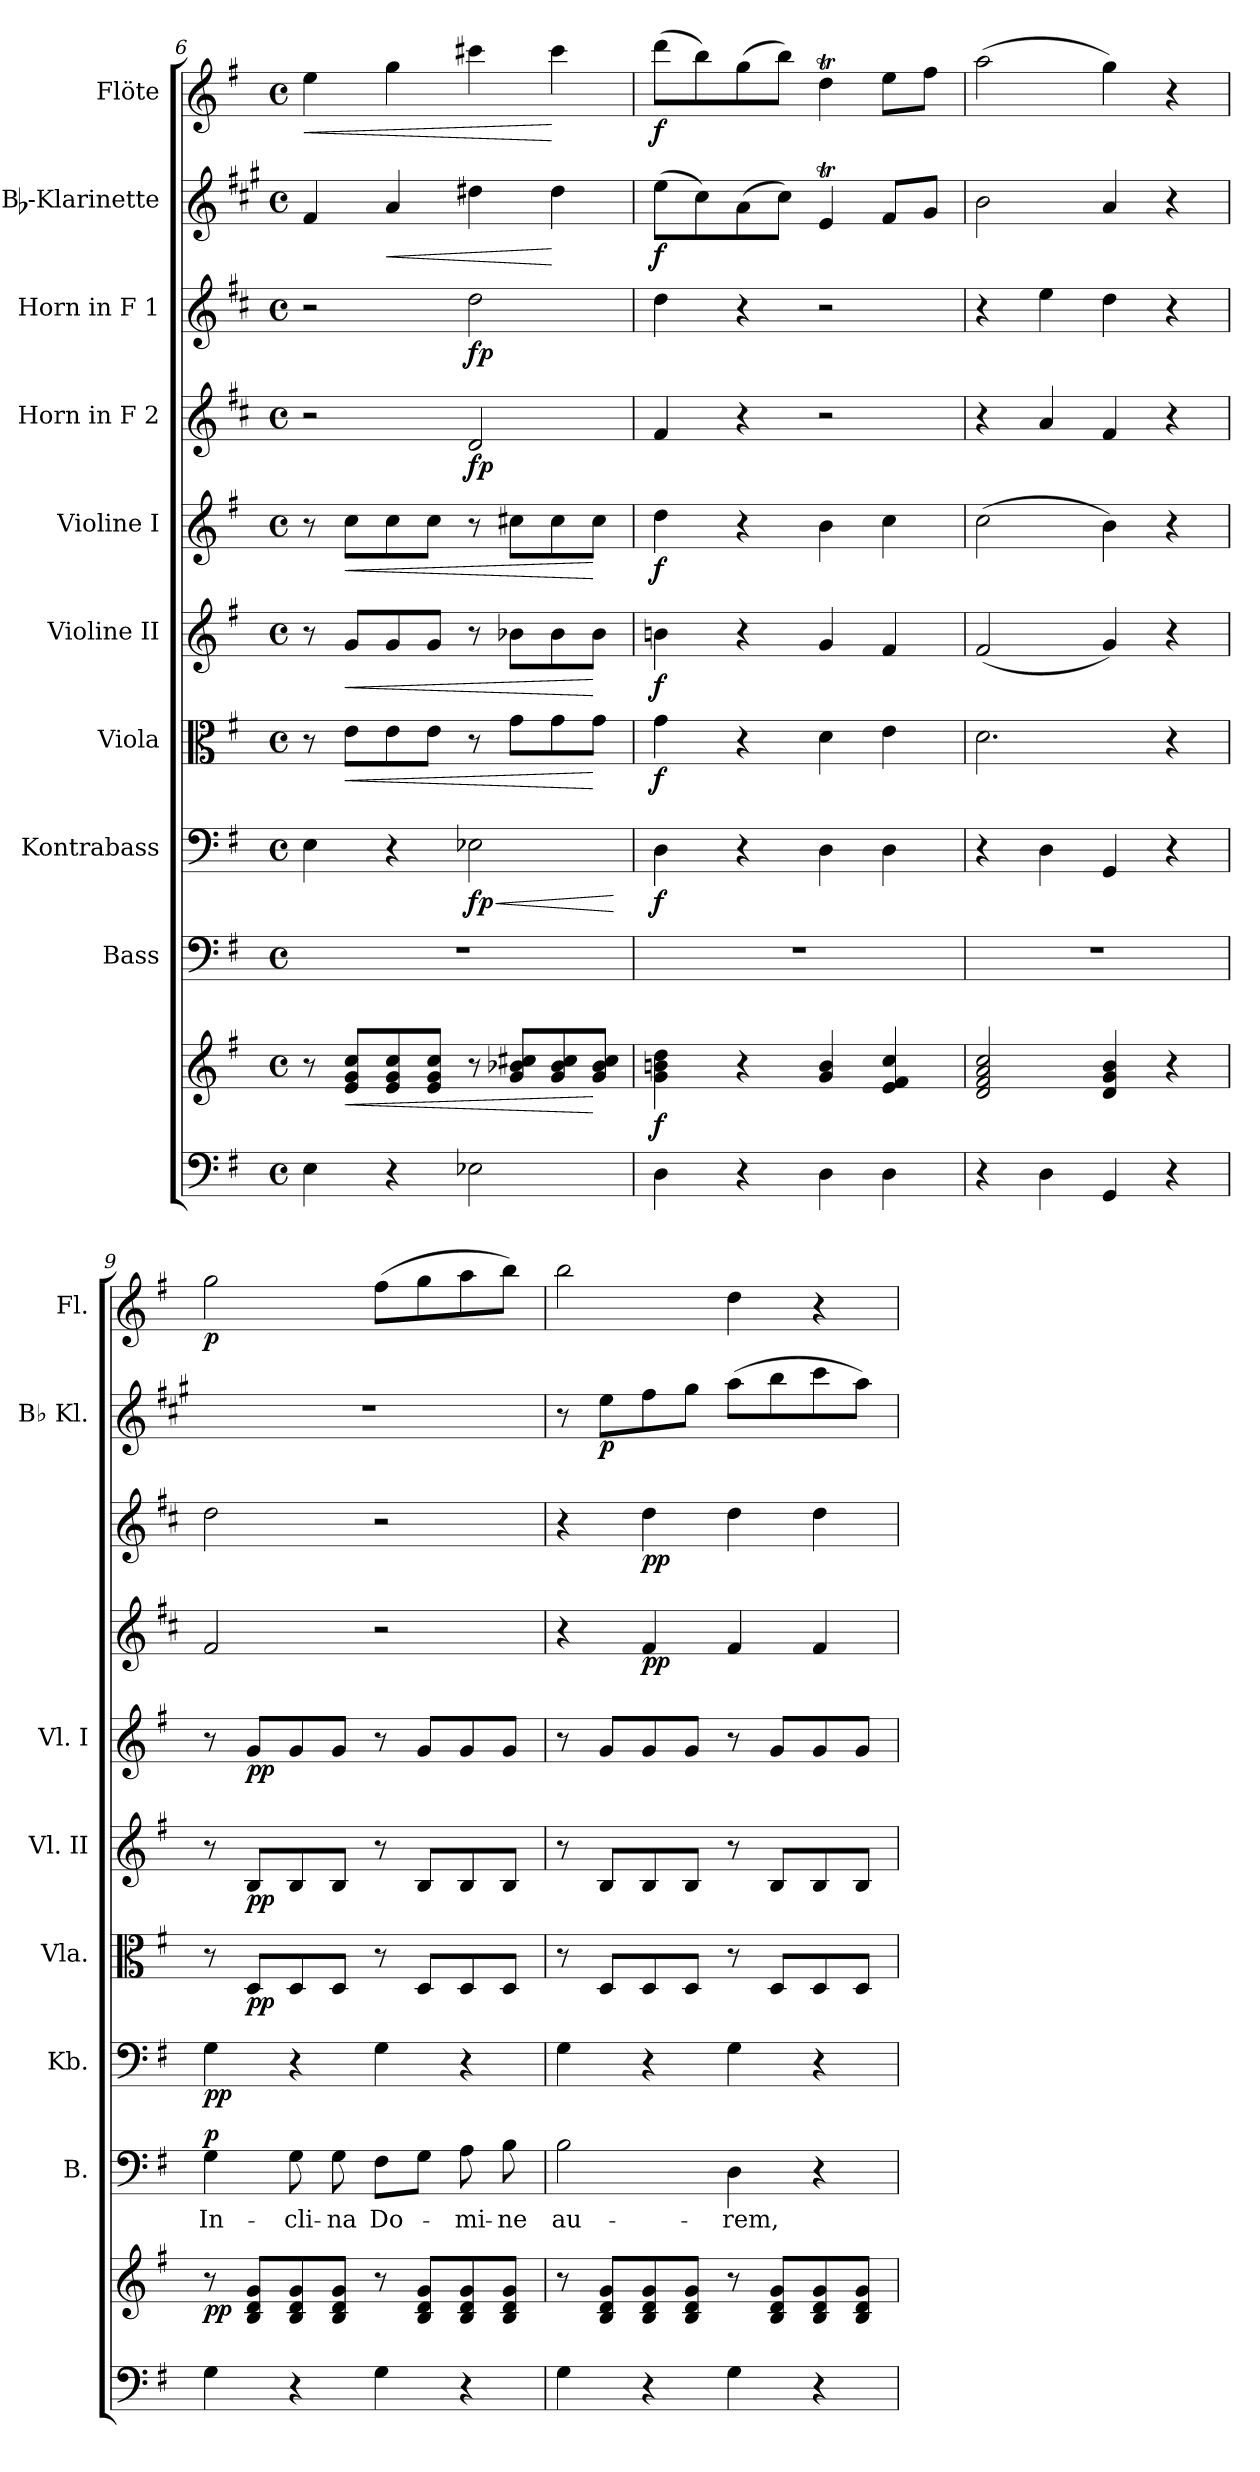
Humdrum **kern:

**kern	**kern	**dynam	**kern	**text	**dynam	**kern	**dynam	**kern	**dynam	**kern	**dynam	**kern	**dynam	**kern	**dynam	**kern	**dynam	**kern	**dynam	**kern	**dynam
*part10	*part10	*part10	*part9	*part9	*part9	*part8	*part8	*part7	*part7	*part6	*part6	*part5	*part5	*part4	*part4	*part3	*part3	*part2	*part2	*part1	*part1
*staff11	*staff10	*staff10/11	*staff9	*staff9	*staff9	*staff8	*staff8	*staff7	*staff7	*staff6	*staff6	*staff5	*staff5	*staff4	*staff4	*staff3	*staff3	*staff2	*staff2	*staff1	*staff1
*	*	*	*I"Bass	*	*	*I"Kontrabass	*	*I"Viola	*	*I"Violine II	*	*I"Violine I	*	*I"Horn in F 2	*	*I"Horn in F 1	*	*I"Bb-Klarinette	*	*I"Flöte	*
*	*	*	*I'B.	*	*	*I'Kb.	*	*I'Vla.	*	*I'Vl. II	*	*I'Vl. I	*	*	*	*	*	*I'Bb Kl.	*	*I'Fl.	*
*clefF4	*clefG2	*	*clefF4	*	*	*clefF4	*	*clefC3	*	*clefG2	*	*clefG2	*	*clefG2	*	*clefG2	*	*clefG2	*	*clefG2	*
*	*	*	*	*	*	*ITrd7c12	*	*	*	*	*	*	*	*ITrd4c7	*	*ITrd4c7	*	*ITrd1c2	*	*	*
*k[f#]	*k[f#]	*	*k[f#]	*	*	*k[f#]	*	*k[f#]	*	*k[f#]	*	*k[f#]	*	*k[f#]	*	*k[f#]	*	*k[f#]	*	*k[f#]	*
*G:	*G:	*	*G:	*	*	*G:	*	*G:	*	*G:	*	*G:	*	*G:	*	*G:	*	*G:	*	*G:	*
*M4/4	*M4/4	*	*M4/4	*	*	*M4/4	*	*M4/4	*	*M4/4	*	*M4/4	*	*M4/4	*	*M4/4	*	*M4/4	*	*M4/4	*
*met(c)	*met(c)	*	*met(c)	*	*	*met(c)	*	*met(c)	*	*met(c)	*	*met(c)	*	*met(c)	*	*met(c)	*	*met(c)	*	*met(c)	*
=6	=6	=6	=6	=6	=6	=6	=6	=6	=6	=6	=6	=6	=6	=6	=6	=6	=6	=6	=6	=6	=6
!	!	!	!	!	!	!	!	!	!	!	!	!	!	!	!	!	!	!	!	!	!LO:HP:b
4E\	8r	.	1r	.	.	4EE\	.	8r	.	8r	.	8r	.	2r	.	2r	.	4e/	.	4ee\	<
!	!	!LO:HP:b	!	!	!	!	!	!	!LO:HP:b	!	!LO:HP:b	!	!LO:HP:b	!	!	!	!	!	!	!	!
.	8e/ 8g/ 8cc/L	<	.	.	.	.	.	8e\L	<	8g/L	<	8cc\L	<	.	.	.	.	.	.	.	.
!	!	!	!	!	!	!	!	!	!	!	!	!	!	!	!	!	!	!	!LO:HP:b	!	!
4r	8e/ 8g/ 8cc/	.	.	.	.	4r	.	8e\	.	8g/	.	8cc\	.	.	.	.	.	4g/	<	4gg\	.
.	8e/ 8g/ 8cc/J	.	.	.	.	.	.	8e\J	.	8g/J	.	8cc\J	.	.	.	.	.	.	.	.	.
!	!	!	!	!	!	!	!LO:HP:b	!	!	!	!	!	!	!	!	!	!	!	!	!	!
!	!	!	!	!	!	!	!LO:DY:n=1:b	!	!	!	!	!	!	!	!LO:DY:b	!	!LO:DY:b	!	!	!	!
2E-X\	8r	.	.	.	.	2EE-X\	< fp	8r	.	8r	.	8r	.	2G/	fp	2g\	fp	4cc#X\	.	4ccc#X\	.
.	8g/ 8b-X/ 8cc#X/L	.	.	.	.	.	.	8g\L	.	8b-X\L	.	8cc#X\L	.	.	.	.	.	.	.	.	.
.	8g/ 8b-/ 8cc#/	.	.	.	.	.	.	8g\	.	8b-\	.	8cc#\	.	.	.	.	.	4cc#\	[	4ccc#\	[
.	8g/ 8b-/ 8cc#/J	[	.	.	.	.	.	8g\J	[	8b-\J	[	8cc#\J	[	.	.	.	.	.	.	.	.
.	.	.	.	.	.	.	[	.	.	.	.	.	.	.	.	.	.	.	.	.	.
=7	=7	=7	=7	=7	=7	=7	=7	=7	=7	=7	=7	=7	=7	=7	=7	=7	=7	=7	=7	=7	=7
!	!	!LO:DY:b	!	!	!	!	!LO:DY:b	!	!LO:DY:b	!	!LO:DY:b	!	!LO:DY:b	!	!	!	!	!	!LO:DY:b	!	!LO:DY:b
4D\	4g\ 4bn\ 4dd\	f	1r	.	.	4DD\	f	4g\	f	4bn\	f	4dd\	f	4B/	.	4g\	.	(>8dd\L	f	(>8ddd\L	f
.	.	.	.	.	.	.	.	.	.	.	.	.	.	.	.	.	.	8b\)	.	8bb\)	.
4r	4r	.	.	.	.	4r	.	4r	.	4r	.	4r	.	4r	.	4r	.	(>8g\	.	(>8gg\	.
.	.	.	.	.	.	.	.	.	.	.	.	.	.	.	.	.	.	8b\J)	.	8bb\J)	.
4D\	4g/ 4b/	.	.	.	.	4DD\	.	4d\	.	4g/	.	4b\	.	2r	.	2r	.	4dT/	.	4ddT\	.
4D\	4e/ 4f#/ 4cc/	.	.	.	.	4DD\	.	4e\	.	4f#/	.	4cc\	.	.	.	.	.	8e/L	.	8ee\L	.
.	.	.	.	.	.	.	.	.	.	.	.	.	.	.	.	.	.	8f#/J	.	8ff#\J	.
!!LO:PB:g=z
=8	=8	=8	=8	=8	=8	=8	=8	=8	=8	=8	=8	=8	=8	=8	=8	=8	=8	=8	=8	=8	=8
4r	2d/ 2f#/ 2a/ 2cc/	.	1r	.	.	4r	.	2.d\	.	(<2f#/	.	(>2cc\	.	4r	.	4r	.	2a\	.	(>2aa\	.
4D\	.	.	.	.	.	4DD\	.	.	.	.	.	.	.	4d/	.	4a\	.	.	.	.	.
4GG/	4d/ 4g/ 4b/	.	.	.	.	4GGG/	.	.	.	4g/)	.	4b\)	.	4B/	.	4g\	.	4g/	.	4gg\)	.
4r	4r	.	.	.	.	4r	.	4r	.	4r	.	4r	.	4r	.	4r	.	4r	.	4r	.
=9	=9	=9	=9	=9	=9	=9	=9	=9	=9	=9	=9	=9	=9	=9	=9	=9	=9	=9	=9	=9	=9
!	!	!LO:DY:b	!	!LO:LY:b	!LO:DY:a	!	!LO:DY:b	!	!	!	!	!	!	!	!	!	!	!	!	!	!LO:DY:b
4G\	8r	pp	4G\	In-	p	4GG\	pp	8r	.	8r	.	8r	.	2B/	.	2g\	.	1r	.	2gg\	p
!	!	!	!	!	!	!	!	!	!LO:DY:b	!	!LO:DY:b	!	!LO:DY:b	!	!	!	!	!	!	!	!
.	8B/ 8d/ 8g/L	.	.	.	.	.	.	8D/L	pp	8B/L	pp	8g/L	pp	.	.	.	.	.	.	.	.
!	!	!	!	!LO:LY:b	!	!	!	!	!	!	!	!	!	!	!	!	!	!	!	!	!
4r	8B/ 8d/ 8g/	.	8G\	-cli-	.	4r	.	8D/	.	8B/	.	8g/	.	.	.	.	.	.	.	.	.
!	!	!	!	!LO:LY:b	!	!	!	!	!	!	!	!	!	!	!	!	!	!	!	!	!
.	8B/ 8d/ 8g/J	.	8G\	-na	.	.	.	8D/J	.	8B/J	.	8g/J	.	.	.	.	.	.	.	.	.
!	!	!	!	!LO:LY:b	!	!	!	!	!	!	!	!	!	!	!	!	!	!	!	!	!
4G\	8r	.	8F#\L	Do-	.	4GG\	.	8r	.	8r	.	8r	.	2r	.	2r	.	.	.	(>8ff#\L	.
.	8B/ 8d/ 8g/L	.	8G\J	.	.	.	.	8D/L	.	8B/L	.	8g/L	.	.	.	.	.	.	.	8gg\	.
!	!	!	!	!LO:LY:b	!	!	!	!	!	!	!	!	!	!	!	!	!	!	!	!	!
4r	8B/ 8d/ 8g/	.	8A\	-mi-	.	4r	.	8D/	.	8B/	.	8g/	.	.	.	.	.	.	.	8aa\	.
!	!	!	!	!LO:LY:b	!	!	!	!	!	!	!	!	!	!	!	!	!	!	!	!	!
.	8B/ 8d/ 8g/J	.	8B\	-ne	.	.	.	8D/J	.	8B/J	.	8g/J	.	.	.	.	.	.	.	8bb\J)	.
=10	=10	=10	=10	=10	=10	=10	=10	=10	=10	=10	=10	=10	=10	=10	=10	=10	=10	=10	=10	=10	=10
!	!	!	!	!LO:LY:b	!	!	!	!	!	!	!	!	!	!	!	!	!	!	!	!	!
4G\	8r	.	2B\	au-	.	4GG\	.	8r	.	8r	.	8r	.	4r	.	4r	.	8r	.	2bb\	.
!	!	!	!	!	!	!	!	!	!	!	!	!	!	!	!	!	!	!	!LO:DY:b	!	!
.	8B/ 8d/ 8g/L	.	.	.	.	.	.	8D/L	.	8B/L	.	8g/L	.	.	.	.	.	8dd\L	p	.	.
!	!	!	!	!	!	!	!	!	!	!	!	!	!	!	!LO:DY:b	!	!LO:DY:b	!	!	!	!
4r	8B/ 8d/ 8g/	.	.	.	.	4r	.	8D/	.	8B/	.	8g/	.	4B/	pp	4g\	pp	8ee\	.	.	.
.	8B/ 8d/ 8g/J	.	.	.	.	.	.	8D/J	.	8B/J	.	8g/J	.	.	.	.	.	8ff#\J	.	.	.
!	!	!	!	!LO:LY:b	!	!	!	!	!	!	!	!	!	!	!	!	!	!	!	!	!
4G\	8r	.	4D\	-rem,	.	4GG\	.	8r	.	8r	.	8r	.	4B/	.	4g\	.	(>8gg\L	.	4dd\	.
.	8B/ 8d/ 8g/L	.	.	.	.	.	.	8D/L	.	8B/L	.	8g/L	.	.	.	.	.	8aa\	.	.	.
4r	8B/ 8d/ 8g/	.	4r	.	.	4r	.	8D/	.	8B/	.	8g/	.	4B/	.	4g\	.	8bb\	.	4r	.
.	8B/ 8d/ 8g/J	.	.	.	.	.	.	8D/J	.	8B/J	.	8g/J	.	.	.	.	.	8gg\J)	.	.	.
=	=	=	=	=	=	=	=	=	=	=	=	=	=	=	=	=	=	=	=	=	=
*-	*-	*-	*-	*-	*-	*-	*-	*-	*-	*-	*-	*-	*-	*-	*-	*-	*-	*-	*-	*-	*-
